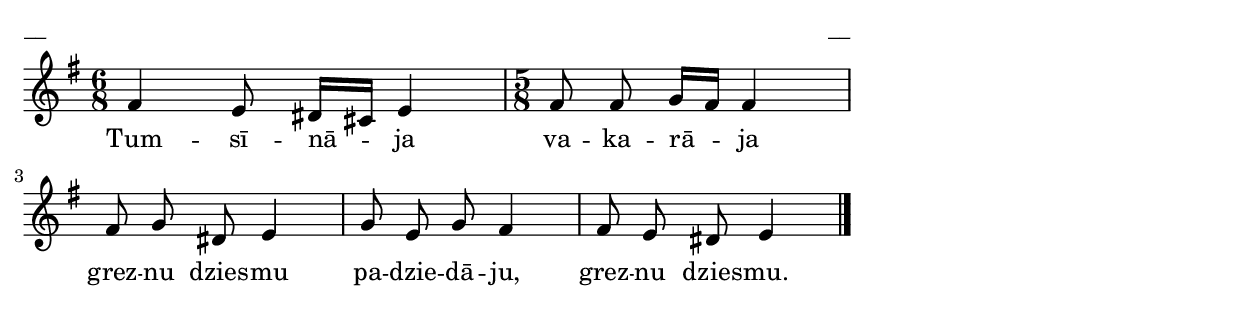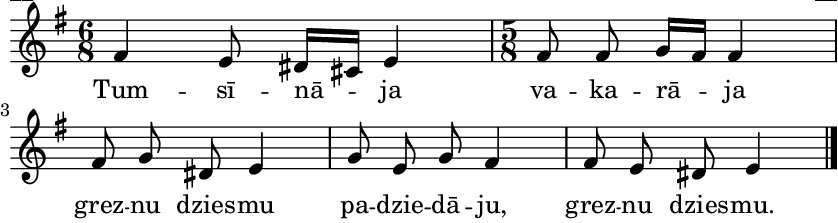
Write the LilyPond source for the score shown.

\version "2.13.18"
#(ly:set-option 'crop #t)

%\header {
%    title = "Tumsīnāja vakarāja",AA lapas, Gavilējamā dz.
%}
\paper {
line-width = 14\cm
left-margin = 0.4\cm
between-system-padding = 0.1\cm
between-system-space = 0.1\cm
}
\layout {
indent = #0
ragged-last = ##f
}

voiceA = \relative c' {
\clef "treble"
\key e \minor
\time 6/8
fis4 e8 dis16[ cis16] e4 |
\time 5/8 
fis8  fis g16[ fis16] fis4 |
fis8 g dis e4 |
g8 e g fis4 |
fis8 e dis8 e4 |
\bar "|."
} 

lyricA = \lyricmode {
Tum -- sī -- nā -- ja va -- ka -- rā -- ja grez -- nu dzies -- mu pa -- dzie -- dā -- ju, grez -- nu dzies -- mu.
} 

fullScore = <<
\new Staff {
<<
\new Voice = "voiceA" { \oneVoice \autoBeamOff \voiceA }
\new Lyrics \lyricsto "voiceA" \lyricA
>>
}
>>

\score {
\fullScore
\header { piece = "__" opus = "__" }
}
\markup { \with-color #(x11-color 'white) \sans \smaller "__" }
\score {
\unfoldRepeats
\fullScore
\midi {
\context { \Staff \remove "Staff_performer" }
\context { \Voice \consists "Staff_performer" }
}
}


